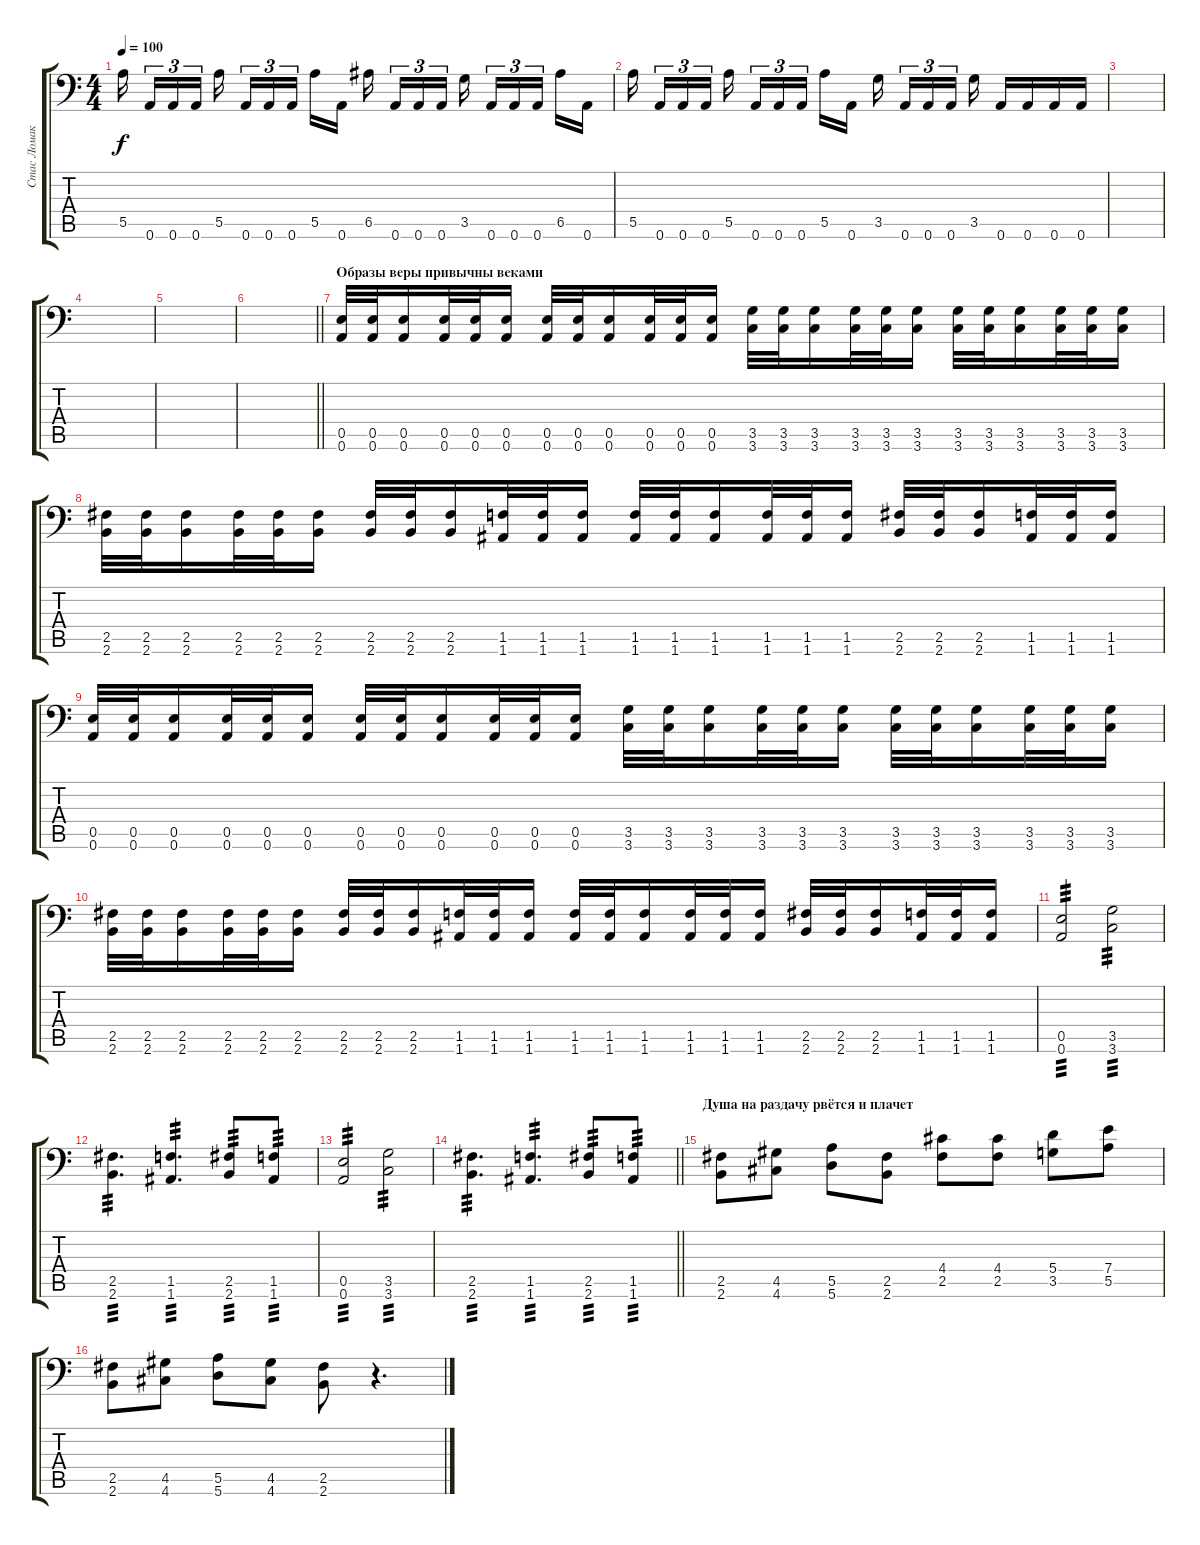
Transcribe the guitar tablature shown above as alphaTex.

\track ("Стас Ломакин" "Стас Ломак") {instrument distortionguitar}
\staff {score tabs}
\tuning (B3 Gb3 D3 A2 E2 A1) {hide}
\ts (4 4)
\tempo 100
\clef f4
\ks c
5.5.16{dy f beam splitsecondary} 0.6.16{tu (3 2)} 0.6.16{tu (3 2)} 0.6.16{tu (3 2) beam splitsecondary} 5.5.16 0.6.16{tu (3 2)} 0.6.16{tu (3 2)} 0.6.16{tu (3 2) beam splitsecondary} 5.5.16 0.6.16 6.5.16{beam splitsecondary} 0.6.16{tu (3 2)} 0.6.16{tu (3 2)} 0.6.16{tu (3 2) beam splitsecondary} 3.5.16 0.6.16{tu (3 2)} 0.6.16{tu (3 2)} 0.6.16{tu (3 2) beam splitsecondary} 6.5.16 0.6.16 |
5.5.16{beam splitsecondary} 0.6.16{tu (3 2)} 0.6.16{tu (3 2)} 0.6.16{tu (3 2) beam splitsecondary} 5.5.16 0.6.16{tu (3 2)} 0.6.16{tu (3 2)} 0.6.16{tu (3 2) beam splitsecondary} 5.5.16 0.6.16 3.5.16{beam splitsecondary} 0.6.16{tu (3 2)} 0.6.16{tu (3 2)} 0.6.16{tu (3 2) beam splitsecondary} 3.5.16 0.6.16 0.6.16 0.6.16 0.6.16 |
|
|
|
\barLineRight lightlight
|
\section ("" "Образы веры привычны веками")
(0.5 0.6).32 (0.5 0.6).32 (0.5 0.6).16 (0.5 0.6).32 (0.5 0.6).32 (0.5 0.6).16 (0.5 0.6).32 (0.5 0.6).32 (0.5 0.6).16 (0.5 0.6).32 (0.5 0.6).32 (0.5 0.6).16 (3.5 3.6).32 (3.5 3.6).32 (3.5 3.6).16 (3.5 3.6).32 (3.5 3.6).32 (3.5 3.6).16 (3.5 3.6).32 (3.5 3.6).32 (3.5 3.6).16 (3.5 3.6).32 (3.5 3.6).32 (3.5 3.6).16 |
(2.5 2.6).32 (2.5 2.6).32 (2.5 2.6).16 (2.5 2.6).32 (2.5 2.6).32 (2.5 2.6).16 (2.5 2.6).32 (2.5 2.6).32 (2.5 2.6).16 (1.5 1.6).32 (1.5 1.6).32 (1.5 1.6).16 (1.5 1.6).32 (1.5 1.6).32 (1.5 1.6).16 (1.5 1.6).32 (1.5 1.6).32 (1.5 1.6).16 (2.5 2.6).32 (2.5 2.6).32 (2.5 2.6).16 (1.5 1.6).32 (1.5 1.6).32 (1.5 1.6).16 |
(0.5 0.6).32 (0.5 0.6).32 (0.5 0.6).16 (0.5 0.6).32 (0.5 0.6).32 (0.5 0.6).16 (0.5 0.6).32 (0.5 0.6).32 (0.5 0.6).16 (0.5 0.6).32 (0.5 0.6).32 (0.5 0.6).16 (3.5 3.6).32 (3.5 3.6).32 (3.5 3.6).16 (3.5 3.6).32 (3.5 3.6).32 (3.5 3.6).16 (3.5 3.6).32 (3.5 3.6).32 (3.5 3.6).16 (3.5 3.6).32 (3.5 3.6).32 (3.5 3.6).16 |
(2.5 2.6).32 (2.5 2.6).32 (2.5 2.6).16 (2.5 2.6).32 (2.5 2.6).32 (2.5 2.6).16 (2.5 2.6).32 (2.5 2.6).32 (2.5 2.6).16 (1.5 1.6).32 (1.5 1.6).32 (1.5 1.6).16 (1.5 1.6).32 (1.5 1.6).32 (1.5 1.6).16 (1.5 1.6).32 (1.5 1.6).32 (1.5 1.6).16 (2.5 2.6).32 (2.5 2.6).32 (2.5 2.6).16 (1.5 1.6).32 (1.5 1.6).32 (1.5 1.6).16 |
(0.5 0.6).2{tp 3} (3.5 3.6).2{tp 3} |
(2.5 2.6).4{d tp 3} (1.5 1.6).4{d tp 3} (2.5 2.6).8{tp 3} (1.5 1.6).8{tp 3} |
(0.5 0.6).2{tp 3} (3.5 3.6).2{tp 3} |
\barLineRight lightlight
(2.5 2.6).4{d tp 3} (1.5 1.6).4{d tp 3} (2.5 2.6).8{tp 3} (1.5 1.6).8{tp 3} |
\section ("" "Душа на раздачу рвётся и плачет")
(2.5 2.6).8 (4.5 4.6).8 (5.5 5.6).8 (2.5 2.6).8 (4.4 2.5).8 (4.4 2.5).8 (5.4 3.5).8 (7.4 5.5).8 |
(2.5 2.6).8 (4.5 4.6).8 (5.5 5.6).8 (4.5 4.6).8 (2.5 2.6).8 r.4{d}
